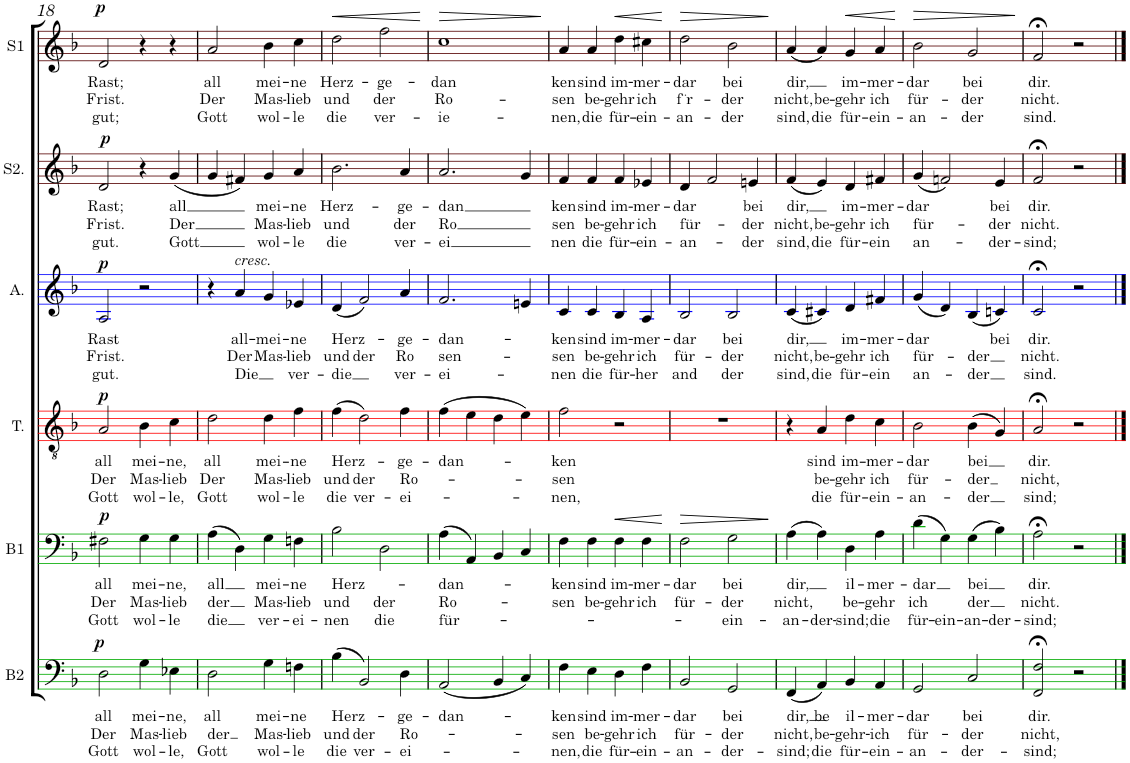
**kern	**text	**text	**text	**dynam	**kern	**text	**text	**text	**dynam	**kern	**text	**text	**text	**dynam	**kern	**text	**text	**text	**dynam	**kern	**text	**text	**text	**dynam	**kern	**text	**text	**text	**dynam
*part6	*part6	*part6	*part6	*part6	*part5	*part5	*part5	*part5	*part5	*part4	*part4	*part4	*part4	*part4	*part3	*part3	*part3	*part3	*part3	*part2	*part2	*part2	*part2	*part2	*part1	*part1	*part1	*part1	*part1
*staff6	*staff6	*staff6	*staff6	*staff6	*staff5	*staff5	*staff5	*staff5	*staff5	*staff4	*staff4	*staff4	*staff4	*staff4	*staff3	*staff3	*staff3	*staff3	*staff3	*staff2	*staff2	*staff2	*staff2	*staff2	*staff1	*staff1	*staff1	*staff1	*staff1
*I"B2	*	*	*	*	*I"B1	*	*	*	*	*I"Tenor	*	*	*	*	*I"Alto	*	*	*	*	*I"S2	*	*	*	*	*I"S 1	*	*	*	*
*I'B2	*	*	*	*	*I'B1	*	*	*	*	*I'T.	*	*	*	*	*I'A.	*	*	*	*	*I'S2.	*	*	*	*	*I'S1	*	*	*	*
!!LO:PB:g=z
*clefF4	*	*	*	*	*clefF4	*	*	*	*	*clefGv2	*	*	*	*	*clefG2	*	*	*	*	*clefG2	*	*	*	*	*clefG2	*	*	*	*
*k[b-]	*	*	*	*	*k[b-]	*	*	*	*	*k[b-]	*	*	*	*	*k[b-]	*	*	*	*	*k[b-]	*	*	*	*	*k[b-]	*	*	*	*
*M4/4	*	*	*	*	*M4/4	*	*	*	*	*M4/4	*	*	*	*	*M4/4	*	*	*	*	*M4/4	*	*	*	*	*M4/4	*	*	*	*
*met(c)	*	*	*	*	*met(c)	*	*	*	*	*met(c)	*	*	*	*	*met(c)	*	*	*	*	*met(c)	*	*	*	*	*met(c)	*	*	*	*
=18	=18	=18	=18	=18	=18	=18	=18	=18	=18	=18	=18	=18	=18	=18	=18	=18	=18	=18	=18	=18	=18	=18	=18	=18	=18	=18	=18	=18	=18
!	!LO:LY:b	!LO:LY:b	!LO:LY:b	!LO:DY:a	!	!LO:LY:b	!LO:LY:b	!LO:LY:b	!LO:DY:a	!	!LO:LY:b	!LO:LY:b	!LO:LY:b	!LO:DY:a	!	!LO:LY:b	!LO:LY:b	!LO:LY:b	!LO:DY:a	!	!LO:LY:b	!LO:LY:b	!LO:LY:b	!LO:DY:a	!	!LO:LY:b	!LO:LY:b	!LO:LY:b	!LO:DY:a
2D\	all	Der	Gott	p	2F#X\	all	Der	Gott	p	2A/	all	Der	Gott	p	2A/	Rast	Frist.	gut.	p	2d/	Rast;	Frist.	gut.	p	2d/	Rast;	Frist.	gut;	p
!	!LO:LY:b	!LO:LY:b	!LO:LY:b	!	!	!LO:LY:b	!LO:LY:b	!LO:LY:b	!	!	!LO:LY:b	!LO:LY:b	!LO:LY:b	!	!	!	!	!	!	!	!	!	!	!	!	!	!	!	!
4G\	mei-	Mas-	wol-	.	4G\	mei-	Mas-	wol-	.	4B-\	mei-	Mas-	wol-	.	2r	.	.	.	.	4r	.	.	.	.	4r	.	.	.	.
!	!LO:LY:b	!LO:LY:b	!LO:LY:b	!	!	!LO:LY:b	!LO:LY:b	!LO:LY:b	!	!	!LO:LY:b	!LO:LY:b	!LO:LY:b	!	!	!	!	!	!	!	!LO:LY:b	!LO:LY:b	!LO:LY:b	!	!	!	!	!	!
4E-X\	-ne,	-lieb	-le,	.	4G\	-ne,	-lieb	-le	.	4c\	-ne,	-lieb	-le,	.	.	.	.	.	.	(4g/	-all	Der	Gott	.	4r	.	.	.	.
=19	=19	=19	=19	=19	=19	=19	=19	=19	=19	=19	=19	=19	=19	=19	=19	=19	=19	=19	=19	=19	=19	=19	=19	=19	=19	=19	=19	=19	=19
!	!LO:LY:b	!LO:LY:b	!LO:LY:b	!	!	!LO:LY:b	!LO:LY:b	!LO:LY:b	!	!	!LO:LY:b	!LO:LY:b	!LO:LY:b	!	!	!	!	!	!	!	!	!	!	!	!	!LO:LY:b	!LO:LY:b	!LO:LY:b	!
2D\	all	der	Gott	.	(4A\	all	der	die	.	2d\	all	Der	Gott	.	4r	.	.	.	.	4g/	.	.	.	.	2a/	all	Der	Gott	.
!	!	!	!	!	!	!	!	!	!	!	!	!	!	!	!LO:TX:a:i:t=cresc.	!	!	!	!	!	!	!	!	!	!	!	!	!	!
!	!	!	!	!	!	!	!	!	!	!	!	!	!	!	!	!LO:LY:b	!LO:LY:b	!LO:LY:b	!	!	!	!	!	!	!	!	!	!	!
.	.	.	.	.	4D\)	.	.	.	.	.	.	.	.	.	4a/	all-	Der	Die	.	4f#X/)	.	.	.	.	.	.	.	.	.
!	!LO:LY:b	!LO:LY:b	!LO:LY:b	!	!	!LO:LY:b	!LO:LY:b	!LO:LY:b	!	!	!LO:LY:b	!LO:LY:b	!LO:LY:b	!	!	!LO:LY:b	!LO:LY:b	!	!	!	!LO:LY:b	!LO:LY:b	!LO:LY:b	!	!	!LO:LY:b	!LO:LY:b	!LO:LY:b	!
4G\	mei-	Mas-	wol-	.	4G\	mei-	Mas-	ver-	.	4d\	mei-	Mas-	wol-	.	4g/	-mei-	Mas-	.	.	4g/	mei-	Mas-	wol-	.	4b-\	mei-	Mas-	wol-	.
!	!LO:LY:b	!LO:LY:b	!LO:LY:b	!	!	!LO:LY:b	!LO:LY:b	!LO:LY:b	!	!	!LO:LY:b	!LO:LY:b	!LO:LY:b	!	!	!LO:LY:b	!LO:LY:b	!LO:LY:b	!	!	!LO:LY:b	!LO:LY:b	!LO:LY:b	!	!	!LO:LY:b	!LO:LY:b	!LO:LY:b	!
4Fn\	-ne	-lieb	-le	.	4Fn\	-ne	-lieb	-ei-	.	4f\	-ne	-lieb	-le	.	4e-X/	-ne	-lieb	ver-	.	4a/	-ne	-lieb	-le	.	4cc\	-ne	-lieb	-le	.
=20	=20	=20	=20	=20	=20	=20	=20	=20	=20	=20	=20	=20	=20	=20	=20	=20	=20	=20	=20	=20	=20	=20	=20	=20	=20	=20	=20	=20	=20
!	!LO:LY:b	!LO:LY:b	!LO:LY:b	!	!	!LO:LY:b	!LO:LY:b	!LO:LY:b	!	!	!LO:LY:b	!LO:LY:b	!LO:LY:b	!	!	!LO:LY:b	!LO:LY:b	!LO:LY:b	!	!	!LO:LY:b	!LO:LY:b	!LO:LY:b	!	!	!LO:LY:b	!LO:LY:b	!LO:LY:b	!LO:HP:b
(4B-\	Herz-	und	die	.	2B-\	Herz-	und	-nen	.	(4f\	Herz-	und	die	.	(4d/	Herz-	und	-die	.	2.b-\	Herz-	und	die	.	2dd\	Herz-	und	die	<
!	!	!LO:LY:b	!LO:LY:b	!	!	!	!	!	!	!	!	!LO:LY:b	!LO:LY:b	!	!	!	!LO:LY:b	!	!	!	!	!	!	!	!	!	!	!	!
2BB-/)	.	der	ver-	.	.	.	.	.	.	2d\)	.	der	ver-	.	2f/)	.	der	.	.	.	.	.	.	.	.	.	.	.	.
!	!	!	!	!	!	!	!LO:LY:b	!LO:LY:b	!	!	!	!	!	!	!	!	!	!	!	!	!	!	!	!	!	!LO:LY:b	!LO:LY:b	!LO:LY:b	!
.	.	.	.	.	2D\	.	der	die	.	.	.	.	.	.	.	.	.	.	.	.	.	.	.	.	2ff\	-ge-	der	ver-	.
!	!LO:LY:b	!LO:LY:b	!LO:LY:b	!	!	!	!	!	!	!	!LO:LY:b	!LO:LY:b	!LO:LY:b	!	!	!LO:LY:b	!LO:LY:b	!LO:LY:b	!	!	!LO:LY:b	!LO:LY:b	!LO:LY:b	!	!	!	!	!	!
4D\	-ge-	Ro-	-ei-	.	.	.	.	.	.	4f\	-ge-	Ro-	-ei-	.	4a/	-ge-	Ro	ver-	.	4a/	-ge-	der	ver-	.	.	.	.	.	.
.	.	.	.	.	.	.	.	.	.	.	.	.	.	.	.	.	.	.	.	.	.	.	.	.	.	.	.	.	[
=21	=21	=21	=21	=21	=21	=21	=21	=21	=21	=21	=21	=21	=21	=21	=21	=21	=21	=21	=21	=21	=21	=21	=21	=21	=21	=21	=21	=21	=21
!	!LO:LY:b	!	!	!	!	!LO:LY:b	!LO:LY:b	!LO:LY:b	!	!	!LO:LY:b	!	!	!	!	!LO:LY:b	!LO:LY:b	!LO:LY:b	!	!	!LO:LY:b	!LO:LY:b	!LO:LY:b	!	!	!LO:LY:b	!LO:LY:b	!LO:LY:b	!LO:HP:b
(2AA/	-dan-	.	.	.	(4A\	-dan-	Ro-	für-	.	(4f\	-dan-	.	.	.	2.f/	-dan-	sen-	ei-	.	2.a/	-dan	Ro	-ei	.	1cc	-dan	Ro-	-ie-	>
.	.	.	.	.	4AA/)	.	.	.	.	4e\	.	.	.	.	.	.	.	.	.	.	.	.	.	.	.	.	.	.	.
4BB-/	.	.	.	.	4BB-/	.	.	.	.	4d\	.	.	.	.	.	.	.	.	.	.	.	.	.	.	.	.	.	.	.
4C/)	.	.	.	.	4C/	.	.	.	.	4e\)	.	.	.	.	4en/	.	.	.	.	4g/	.	.	.	.	.	.	.	.	.
.	.	.	.	.	.	.	.	.	.	.	.	.	.	.	.	.	.	.	.	.	.	.	.	.	.	.	.	.	]
=22	=22	=22	=22	=22	=22	=22	=22	=22	=22	=22	=22	=22	=22	=22	=22	=22	=22	=22	=22	=22	=22	=22	=22	=22	=22	=22	=22	=22	=22
!	!LO:LY:b	!LO:LY:b	!LO:LY:b	!	!	!LO:LY:b	!LO:LY:b	!	!	!	!LO:LY:b	!LO:LY:b	!LO:LY:b	!	!	!LO:LY:b	!LO:LY:b	!LO:LY:b	!	!	!LO:LY:b	!LO:LY:b	!LO:LY:b	!	!	!LO:LY:b	!LO:LY:b	!LO:LY:b	!
4F\	-ken	-sen	-nen,	.	4F\	-ken	-sen	.	.	2f\	-ken	-sen	-nen,	.	4c/	-ken	-sen	-nen	.	4f/	ken	sen	nen	.	4a/	ken	-sen	-nen,	.
!	!LO:LY:b	!LO:LY:b	!LO:LY:b	!	!	!LO:LY:b	!LO:LY:b	!	!	!	!	!	!	!	!	!LO:LY:b	!LO:LY:b	!LO:LY:b	!	!	!LO:LY:b	!LO:LY:b	!LO:LY:b	!	!	!LO:LY:b	!LO:LY:b	!LO:LY:b	!
4E\	sind	be-	die	.	4F\	sind	be-	.	.	.	.	.	.	.	4c/	sind	be-	die	.	4f/	sind	be-	die	.	4a/	sind	be-	die	.
!	!LO:LY:b	!LO:LY:b	!LO:LY:b	!	!	!LO:LY:b	!LO:LY:b	!	!LO:HP:b	!	!	!	!	!	!	!LO:LY:b	!LO:LY:b	!LO:LY:b	!	!	!LO:LY:b	!LO:LY:b	!LO:LY:b	!	!	!LO:LY:b	!LO:LY:b	!LO:LY:b	!LO:HP:b
4D\	im-	-gehr	für-	.	4F\	im-	-gehr	.	<	2r	.	.	.	.	4B-/	im-	-gehr	für-	.	4f/	im-	-gehr	für-	.	4dd\	im-	-gehr	für-	<
!	!LO:LY:b	!LO:LY:b	!LO:LY:b	!	!	!LO:LY:b	!LO:LY:b	!	!	!	!	!	!	!	!	!LO:LY:b	!LO:LY:b	!LO:LY:b	!	!	!LO:LY:b	!LO:LY:b	!LO:LY:b	!	!	!LO:LY:b	!LO:LY:b	!LO:LY:b	!
4F\	-mer-	ich	-ein-	.	4F\	-mer-	ich	.	.	.	.	.	.	.	4A/	-mer-	ich	-her	.	4e-X/	-mer-	ich	-ein-	.	4cc#X\	-mer-	ich	-ein-	.
.	.	.	.	.	.	.	.	.	[	.	.	.	.	.	.	.	.	.	.	.	.	.	.	.	.	.	.	.	[
=23	=23	=23	=23	=23	=23	=23	=23	=23	=23	=23	=23	=23	=23	=23	=23	=23	=23	=23	=23	=23	=23	=23	=23	=23	=23	=23	=23	=23	=23
!	!LO:LY:b	!LO:LY:b	!LO:LY:b	!	!	!LO:LY:b	!LO:LY:b	!	!LO:HP:b	!	!	!	!	!	!	!LO:LY:b	!LO:LY:b	!LO:LY:b	!	!	!LO:LY:b	!LO:LY:b	!LO:LY:b	!	!	!LO:LY:b	!LO:LY:b	!LO:LY:b	!LO:HP:b
2BB-/	-dar	für-	-an-	.	2F\	-dar	für-	.	>	1r	.	.	.	.	2B-/	-dar	für-	and	.	4d/	-dar	für-	-an-	.	2dd\	-dar	f¨r-	-an-	>
.	.	.	.	.	.	.	.	.	.	.	.	.	.	.	.	.	.	.	.	2f/	.	.	.	.	.	.	.	.	.
!	!LO:LY:b	!LO:LY:b	!LO:LY:b	!	!	!LO:LY:b	!LO:LY:b	!LO:LY:b	!	!	!	!	!	!	!	!LO:LY:b	!LO:LY:b	!LO:LY:b	!	!	!	!	!	!	!	!LO:LY:b	!LO:LY:b	!LO:LY:b	!
2GG/	bei	-der	-der-	.	2G\	bei	der	ein-	.	.	.	.	.	.	2B-/	bei	-der	der	.	.	.	.	.	.	2b-\	bei	-der	-der	.
!	!	!	!	!	!	!	!	!	!	!	!	!	!	!	!	!	!	!	!	!	!LO:LY:b	!LO:LY:b	!LO:LY:b	!	!	!	!	!	!
.	.	.	.	.	.	.	.	.	.	.	.	.	.	.	.	.	.	.	.	4en/	bei	-der	-der	.	.	.	.	.	.
.	.	.	.	.	.	.	.	.	]	.	.	.	.	.	.	.	.	.	.	.	.	.	.	.	.	.	.	.	]
=24	=24	=24	=24	=24	=24	=24	=24	=24	=24	=24	=24	=24	=24	=24	=24	=24	=24	=24	=24	=24	=24	=24	=24	=24	=24	=24	=24	=24	=24
!	!LO:LY:b	!LO:LY:b	!LO:LY:b	!	!	!LO:LY:b	!LO:LY:b	!LO:LY:b	!	!	!	!	!	!	!	!LO:LY:b	!LO:LY:b	!LO:LY:b	!	!	!LO:LY:b	!LO:LY:b	!LO:LY:b	!	!	!LO:LY:b	!LO:LY:b	!LO:LY:b	!
(4FF/	dir,	nicht,	-sind;	.	(4A\	dir,	nicht,	-an-	.	4r	.	.	.	.	(4c/	dir,	nicht,	sind,	.	(4f/	dir,	nicht,	sind,	.	(4a/	dir,	nicht,	sind,	.
!	!LO:LY:b	!LO:LY:b	!LO:LY:b	!	!	!	!	!LO:LY:b	!	!	!LO:LY:b	!LO:LY:b	!LO:LY:b	!	!	!	!LO:LY:b	!LO:LY:b	!	!	!	!LO:LY:b	!LO:LY:b	!	!	!	!LO:LY:b	!LO:LY:b	!
4AA/)	be	be-	die	.	4A\)	.	.	-der-	.	4A/	sind	be-	die	.	4c#X/)	.	be-	die	.	4e/)	.	be-	die	.	4a/)	.	be-	die	.
!	!LO:LY:b	!LO:LY:b	!LO:LY:b	!	!	!LO:LY:b	!LO:LY:b	!LO:LY:b	!	!	!LO:LY:b	!LO:LY:b	!LO:LY:b	!	!	!LO:LY:b	!LO:LY:b	!LO:LY:b	!	!	!LO:LY:b	!LO:LY:b	!LO:LY:b	!	!	!LO:LY:b	!LO:LY:b	!LO:LY:b	!LO:HP:b
4BB-/	il-	-gehr-	für-	.	4D\	il-	be-	-sind;	.	4d\	im-	-gehr	für-	.	4d/	im-	-gehr	für-	.	4d/	im-	-gehr	für-	.	4g/	im-	-gehr	für-	<
!	!LO:LY:b	!LO:LY:b	!LO:LY:b	!	!	!LO:LY:b	!LO:LY:b	!LO:LY:b	!	!	!LO:LY:b	!LO:LY:b	!LO:LY:b	!	!	!LO:LY:b	!LO:LY:b	!LO:LY:b	!	!	!LO:LY:b	!LO:LY:b	!LO:LY:b	!	!	!LO:LY:b	!LO:LY:b	!LO:LY:b	!
4AA/	-mer-	-ich	-ein-	.	4A\	-mer-	-gehr	die	.	4c\	-mer-	ich	-ein-	.	4f#X/	-mer-	ich	-ein	.	4f#X/	-mer-	ich	-ein	.	4a/	-mer-	ich	-ein-	.
.	.	.	.	.	.	.	.	.	.	.	.	.	.	.	.	.	.	.	.	.	.	.	.	.	.	.	.	.	[
=25	=25	=25	=25	=25	=25	=25	=25	=25	=25	=25	=25	=25	=25	=25	=25	=25	=25	=25	=25	=25	=25	=25	=25	=25	=25	=25	=25	=25	=25
!	!LO:LY:b	!LO:LY:b	!LO:LY:b	!	!	!LO:LY:b	!LO:LY:b	!LO:LY:b	!	!	!LO:LY:b	!LO:LY:b	!LO:LY:b	!	!	!LO:LY:b	!LO:LY:b	!LO:LY:b	!	!	!LO:LY:b	!LO:LY:b	!LO:LY:b	!	!	!LO:LY:b	!LO:LY:b	!LO:LY:b	!LO:HP:b
2GG/	dar	für-	-an-	.	(4d\	-dar	ich	für-	.	2B-\	-dar	für-	-an-	.	(4g/	-dar	-für-	an-	.	(4g/	-dar	für-	an-	.	2b-\	-dar	für-	-an-	>
!	!	!	!	!	!	!	!	!LO:LY:b	!	!	!	!	!	!	!	!	!	!	!	!	!	!	!	!	!	!	!	!	!
.	.	.	.	.	4G\)	.	.	-ein-	.	.	.	.	.	.	4d/)	.	.	.	.	2fn/)	.	.	.	.	.	.	.	.	.
!	!LO:LY:b	!LO:LY:b	!LO:LY:b	!	!	!LO:LY:b	!LO:LY:b	!LO:LY:b	!	!	!LO:LY:b	!LO:LY:b	!LO:LY:b	!	!	!	!LO:LY:b	!LO:LY:b	!	!	!	!	!	!	!	!LO:LY:b	!LO:LY:b	!LO:LY:b	!
2C/	bei	-der	-der-	.	(4G\	bei	der	-an-	.	(4B-\	bei	-der	-der	.	(4B-/	.	-der	-der	.	.	.	.	.	.	2g/	bei	-der	-der	.
!	!	!	!	!	!	!	!	!LO:LY:b	!	!	!	!	!	!	!	!LO:LY:b	!	!	!	!	!LO:LY:b	!LO:LY:b	!LO:LY:b	!	!	!	!	!	!
.	.	.	.	.	4B-\)	.	.	-der-	.	4G/)	.	.	.	.	4cn/)	bei	.	.	.	4e/	bei	-der	-der-	.	.	.	.	.	.
.	.	.	.	.	.	.	.	.	.	.	.	.	.	.	.	.	.	.	.	.	.	.	.	.	.	.	.	.	]
=26	=26	=26	=26	=26	=26	=26	=26	=26	=26	=26	=26	=26	=26	=26	=26	=26	=26	=26	=26	=26	=26	=26	=26	=26	=26	=26	=26	=26	=26
!	!LO:LY:b	!LO:LY:b	!LO:LY:b	!	!	!LO:LY:b	!LO:LY:b	!LO:LY:b	!	!	!LO:LY:b	!LO:LY:b	!LO:LY:b	!	!	!LO:LY:b	!LO:LY:b	!LO:LY:b	!	!	!LO:LY:b	!LO:LY:b	!LO:LY:b	!	!	!LO:LY:b	!LO:LY:b	!LO:LY:b	!
2FF/;< 2F/;<	dir.	nicht,	-sind;	.	2A;<\	dir.	nicht.	-sind;	.	2A;</	dir.	nicht,	sind;	.	2c;</	dir.	nicht.	sind.	.	2f;</	dir.	nicht.	-sind;	.	2f;</	dir.	nicht.	sind.	.
2r	.	.	.	.	2r	.	.	.	.	2r	.	.	.	.	2r	.	.	.	.	2r	.	.	.	.	2r	.	.	.	.
==	==	==	==	==	==	==	==	==	==	==	==	==	==	==	==	==	==	==	==	==	==	==	==	==	==	==	==	==	==
*-	*-	*-	*-	*-	*-	*-	*-	*-	*-	*-	*-	*-	*-	*-	*-	*-	*-	*-	*-	*-	*-	*-	*-	*-	*-	*-	*-	*-	*-
